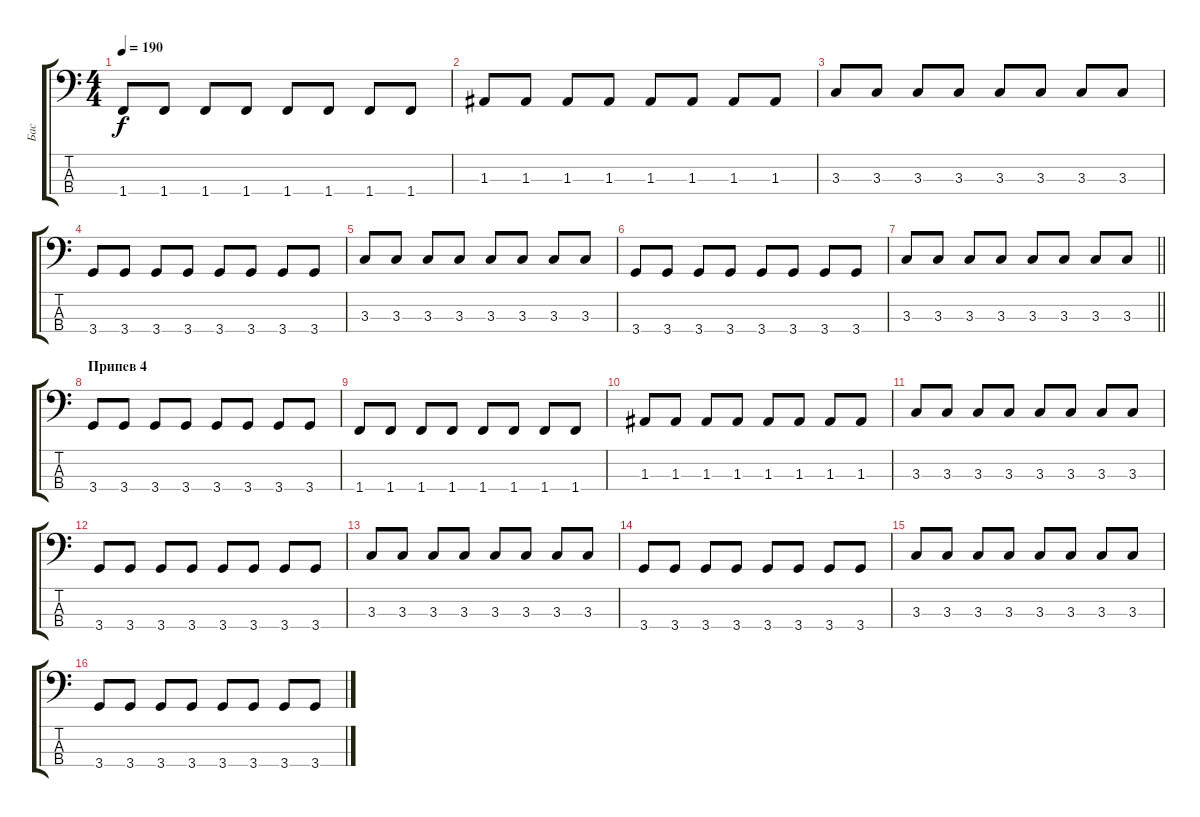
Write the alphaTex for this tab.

\track ("Бас" "Бас") {instrument electricbassfinger}
\staff {score tabs}
\tuning (G2 D2 A1 E1) {hide}
\ts (4 4)
\tempo 190
\clef f4
\ks c
1.4.8{dy f} 1.4.8 1.4.8 1.4.8 1.4.8 1.4.8 1.4.8 1.4.8 |
1.3.8 1.3.8 1.3.8 1.3.8 1.3.8 1.3.8 1.3.8 1.3.8 |
3.3.8 3.3.8 3.3.8 3.3.8 3.3.8 3.3.8 3.3.8 3.3.8 |
3.4.8 3.4.8 3.4.8 3.4.8 3.4.8 3.4.8 3.4.8 3.4.8 |
3.3.8 3.3.8 3.3.8 3.3.8 3.3.8 3.3.8 3.3.8 3.3.8 |
3.4.8 3.4.8 3.4.8 3.4.8 3.4.8 3.4.8 3.4.8 3.4.8 |
\barLineRight lightlight
3.3.8 3.3.8 3.3.8 3.3.8 3.3.8 3.3.8 3.3.8 3.3.8 |
\section ("" "Припев 4")
3.4.8 3.4.8 3.4.8 3.4.8 3.4.8 3.4.8 3.4.8 3.4.8 |
1.4.8 1.4.8 1.4.8 1.4.8 1.4.8 1.4.8 1.4.8 1.4.8 |
1.3.8 1.3.8 1.3.8 1.3.8 1.3.8 1.3.8 1.3.8 1.3.8 |
3.3.8 3.3.8 3.3.8 3.3.8 3.3.8 3.3.8 3.3.8 3.3.8 |
3.4.8 3.4.8 3.4.8 3.4.8 3.4.8 3.4.8 3.4.8 3.4.8 |
3.3.8 3.3.8 3.3.8 3.3.8 3.3.8 3.3.8 3.3.8 3.3.8 |
3.4.8 3.4.8 3.4.8 3.4.8 3.4.8 3.4.8 3.4.8 3.4.8 |
3.3.8 3.3.8 3.3.8 3.3.8 3.3.8 3.3.8 3.3.8 3.3.8 |
3.4.8 3.4.8 3.4.8 3.4.8 3.4.8 3.4.8 3.4.8 3.4.8
